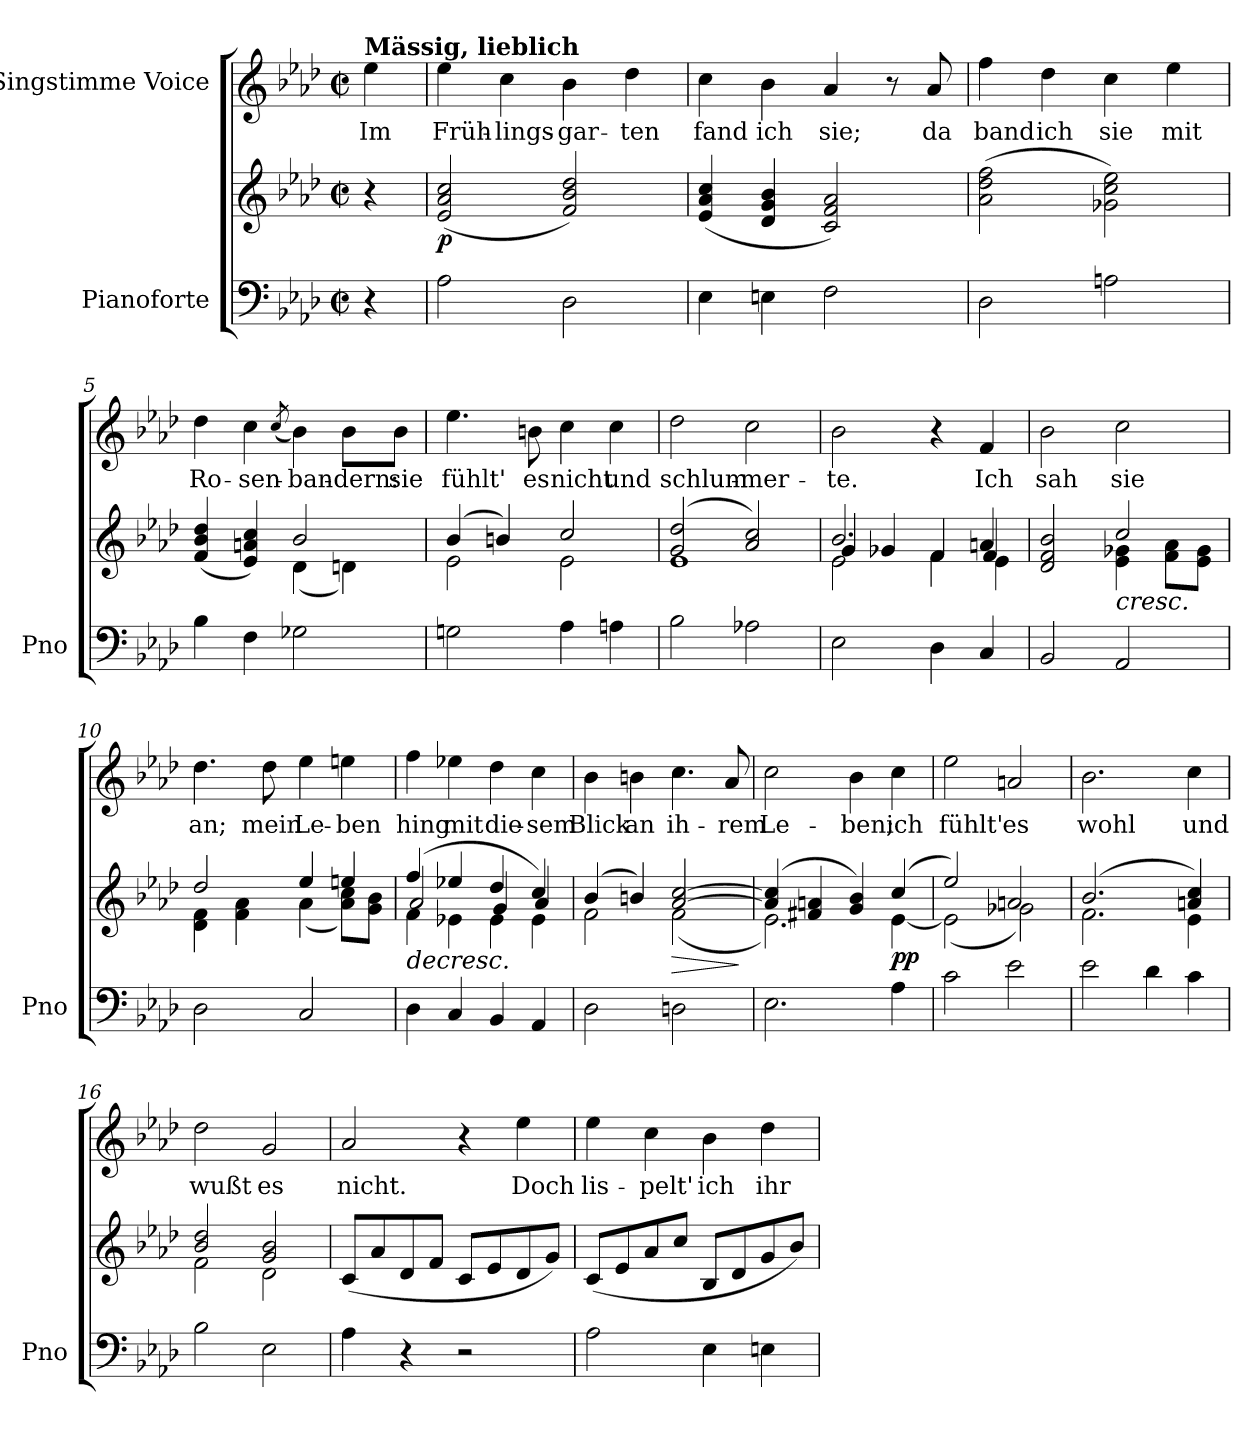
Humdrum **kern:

**kern	**kern	**dynam	**kern	**text
*part2	*part2	*part2	*part1	*part1
*staff3	*staff2	*staff2/3	*staff1	*staff1
*I"Pianoforte	*	*	*I"Singstimme Voice	*
*I'Pno	*	*	*	*
*clefF4	*clefG2	*	*clefG2	*
*k[b-e-a-d-]	*k[b-e-a-d-]	*	*k[b-e-a-d-]	*
*A-:	*A-:	*	*A-:	*
*M2/2	*M2/2	*	*M2/2	*
*met(c|)	*met(c|)	*	*met(c|)	*
=1	=1	=1	=1	=1
!	!	!	!LO:TX:a:B:t=Mässig, lieblich	!
!	!	!	!	!LO:LY:b
4r	4r	.	4ee-\	Im
=2	=2	=2	=2	=2
!	!	!LO:DY:b	!	!LO:LY:b
2A-\	(<2e-/ 2a-/ 2cc/	p	4ee-\	Früh-
!	!	!	!	!LO:LY:b
.	.	.	4cc\	-lings-
!	!	!	!	!LO:LY:b
2D-\	2f/ 2b-/ 2dd-/)	.	4b-\	-gar-
!	!	!	!	!LO:LY:b
.	.	.	4dd-\	-ten
=3	=3	=3	=3	=3
!	!	!	!	!LO:LY:b
4E-\	(<4e-/ 4a-/ 4cc/	.	4cc\	fand
!	!	!	!	!LO:LY:b
4En\	4d-/ 4g/ 4b-/	.	4b-\	ich
!	!	!	!	!LO:LY:b
2F\	2c/ 2f/ 2a-/)	.	4a-/	sie;
.	.	.	8r	.
!	!	!	!	!LO:LY:b
.	.	.	8a-/	da
=4	=4	=4	=4	=4
!	!	!	!	!LO:LY:b
2D-\	(>2a-\ 2dd-\ 2ff\	.	4ff\	band
!	!	!	!	!LO:LY:b
.	.	.	4dd-\	ich
!	!	!	!	!LO:LY:b
2An\	2g-X\ 2cc\ 2ee-\)	.	4cc\	sie
!	!	!	!	!LO:LY:b
.	.	.	4ee-\	mit
!!LO:LB:g=z
=5	=5	=5	=5	=5
*	*^	*	*	*
!	!	!	!	!	!LO:LY:b
4B-\	(>4f/ 4b-/ 4dd-/	2ryy	.	4dd-\	Ro-
!	!	!	!	!	!LO:LY:b
4F\	4e-/ 4an/ 4cc/)	.	.	4cc\	-sen-
.	.	.	.	(<8qcc/	.
!	!	!	!	!	!LO:LY:b
2G-X\	2b-/	(<4d-\	.	4b-\)	ban-
!	!	!	!	!	!LO:LY:b
.	.	4dn\)	.	8b-\L	-dern:
!	!	!	!	!	!LO:LY:b
.	.	.	.	8b-\J	sie
=6	=6	=6	=6	=6	=6
!	!	!	!	!	!LO:LY:b
2Gn\	(>4b-/	2e-\	.	4.ee-\	fühlt'
.	4bn/)	.	.	.	.
!	!	!	!	!	!LO:LY:b
.	.	.	.	8bn\	es
!	!	!	!	!	!LO:LY:b
4A-\	2cc/	2e-\	.	4cc\	nicht
!	!	!	!	!	!LO:LY:b
4An\	.	.	.	4cc\	und
=7	=7	=7	=7	=7	=7
!	!	!	!	!	!LO:LY:b
2B-\	(>2g/ 2dd-/	1e-	.	2dd-\	schlum-
!	!	!	!	!	!LO:LY:b
2A-X\	2a-/ 2cc/)	.	.	2cc\	-mer-
=8	=8	=8	=8	=8	=8
*	*	*^	*	*	*
!	!	!	!	!	!	!LO:LY:b
2E-\	2.b-/	4g/	2e-\	.	2b-\	-te.
.	.	4g-X/	.	.	.	.
4D-\	.	4f/	4f\	.	4r	.
!	!	!	!	!	!	!LO:LY:b
4C/	4an/	4f/	4e-\	.	4f/	Ich
=9	=9	=9	=9	=9	=9	=9
!	!	!	!	!	!	!LO:LY:b
*	*	*v	*v	*	*	*
2BB-/	2d-/ 2f/ 2b-/	2ryy	.	2b-\	sah
!	!LO:TX:b:i:t=cresc.	!	!	!	!
!	!	!	!	!	!LO:LY:b
2AA-/	2cc/	4e-\ 4g-X\	.	2cc\	sie
.	.	8f\ 8a-\L	.	.	.
.	.	8e-\ 8g-\J	.	.	.
!!LO:LB:g=z
=10	=10	=10	=10	=10	=10
!	!	!	!	!	!LO:LY:b
2D-\	2dd-/	4d-\ 4f\	.	4.dd-\	an;
.	.	4f\ 4a-\	.	.	.
!	!	!	!	!	!LO:LY:b
.	.	.	.	8dd-\	mein
!	!	!	!	!	!LO:LY:b
2C/	4ee-/	(<4a-\	.	4ee-\	Le-
!	!	!	!	!	!LO:LY:b
.	4een/	8a-\ 8cc\L)	.	4een\	-ben
.	.	8g\ 8b-\J	.	.	.
=11	=11	=11	=11	=11	=11
*	*	*^	*	*	*
!	!LO:TX:b:i:t=decresc.	!	!	!	!	!
!	!	!	!	!	!	!LO:LY:b
4D-\	(>4ff/	4f\	2a-/	.	4ff\	hing
!	!	!	!	!	!	!LO:LY:b
4C/	4ee-X/	4e-X\	.	.	4ee-X\	mit
!	!	!	!	!	!	!LO:LY:b
4BB-/	4dd-/	4e-\	4g/	.	4dd-\	die-
!	!	!	!	!	!	!LO:LY:b
4AA-/	4cc/)	4e-\	4a-/	.	4cc\	-sem
=12	=12	=12	=12	=12	=12	=12
!	!	!	!	!	!	!LO:LY:b
*	*	*v	*v	*	*	*
2D-\	(>4b-/	2f\	.	4b-\	Blick
!	!	!	!	!	!LO:LY:b
.	4bn/)	.	.	4bn\	an
!	!	!	!LO:HP:b	!	!LO:LY:b
2Dn\	[2a-/ [2cc/	(<2f\	>	4.cc\	ih-
!	!	!	!	!	!LO:LY:b
.	.	.	.	8a-/	-rem
*	*v	*v	*	*	*
.	.	]	.	.
=13	=13	=13	=13	=13
*	*^	*	*	*
!	!	!	!	!	!LO:LY:b
2.E-\	(>4a-/] 4cc/]	2.e-\)	.	2cc\	Le-
.	4f#X/ 4an/	.	.	.	.
!	!	!	!	!	!LO:LY:b
.	4g/ 4b-/)	.	.	4b-\	-ben;
!	!	!	!LO:DY:b	!	!LO:LY:b
4A-\	(>4cc/	[4e-\	pp	4cc\	ich
=14	=14	=14	=14	=14	=14
!	!	!	!	!	!LO:LY:b
2c\	2ee-/)	(<2e-\]	.	2ee-\	fühlt'
!	!	!	!	!	!LO:LY:b
2e-\	2an/	2g-X\)	.	2an/	es
!!LO:LB:g=z
=15	=15	=15	=15	=15	=15
!	!	!	!	!	!LO:LY:b
2e-\	(>2.b-/	2.f\	.	2.b-\	wohl
4d-\	.	.	.	.	.
!	!	!	!	!	!LO:LY:b
4c\	4an/ 4cc/)	4e-\	.	4cc\	und
=16	=16	=16	=16	=16	=16
!	!	!	!	!	!LO:LY:b
2B-\	2b-/ 2dd-/	2f\	.	2dd-\	wußt
!	!	!	!	!	!LO:LY:b
2E-\	2g/ 2b-/	2d-\	.	2g/	es
=17	=17	=17	=17	=17	=17
!	!	!	!	!	!LO:LY:b
*	*v	*v	*	*	*
4A-\	(<8c/L	.	2a-/	nicht.
.	8a-/	.	.	.
4r	8d-/	.	.	.
.	8f/J	.	.	.
2r	8c/L	.	4r	.
.	8e-/	.	.	.
!	!	!	!	!LO:LY:b
.	8d-/	.	4ee-\	Doch
.	8g/J)	.	.	.
=18	=18	=18	=18	=18
!	!	!	!	!LO:LY:b
2A-\	(<8c/L	.	4ee-\	lis-
.	8e-/	.	.	.
!	!	!	!	!LO:LY:b
.	8a-/	.	4cc\	-pelt'
.	8cc/J	.	.	.
!	!	!	!	!LO:LY:b
4E-\	8B-/L	.	4b-\	ich
.	8d-/	.	.	.
!	!	!	!	!LO:LY:b
4En\	8g/	.	4dd-\	ihr
.	8b-/J)	.	.	.
=	=	=	=	=
*-	*-	*-	*-	*-
